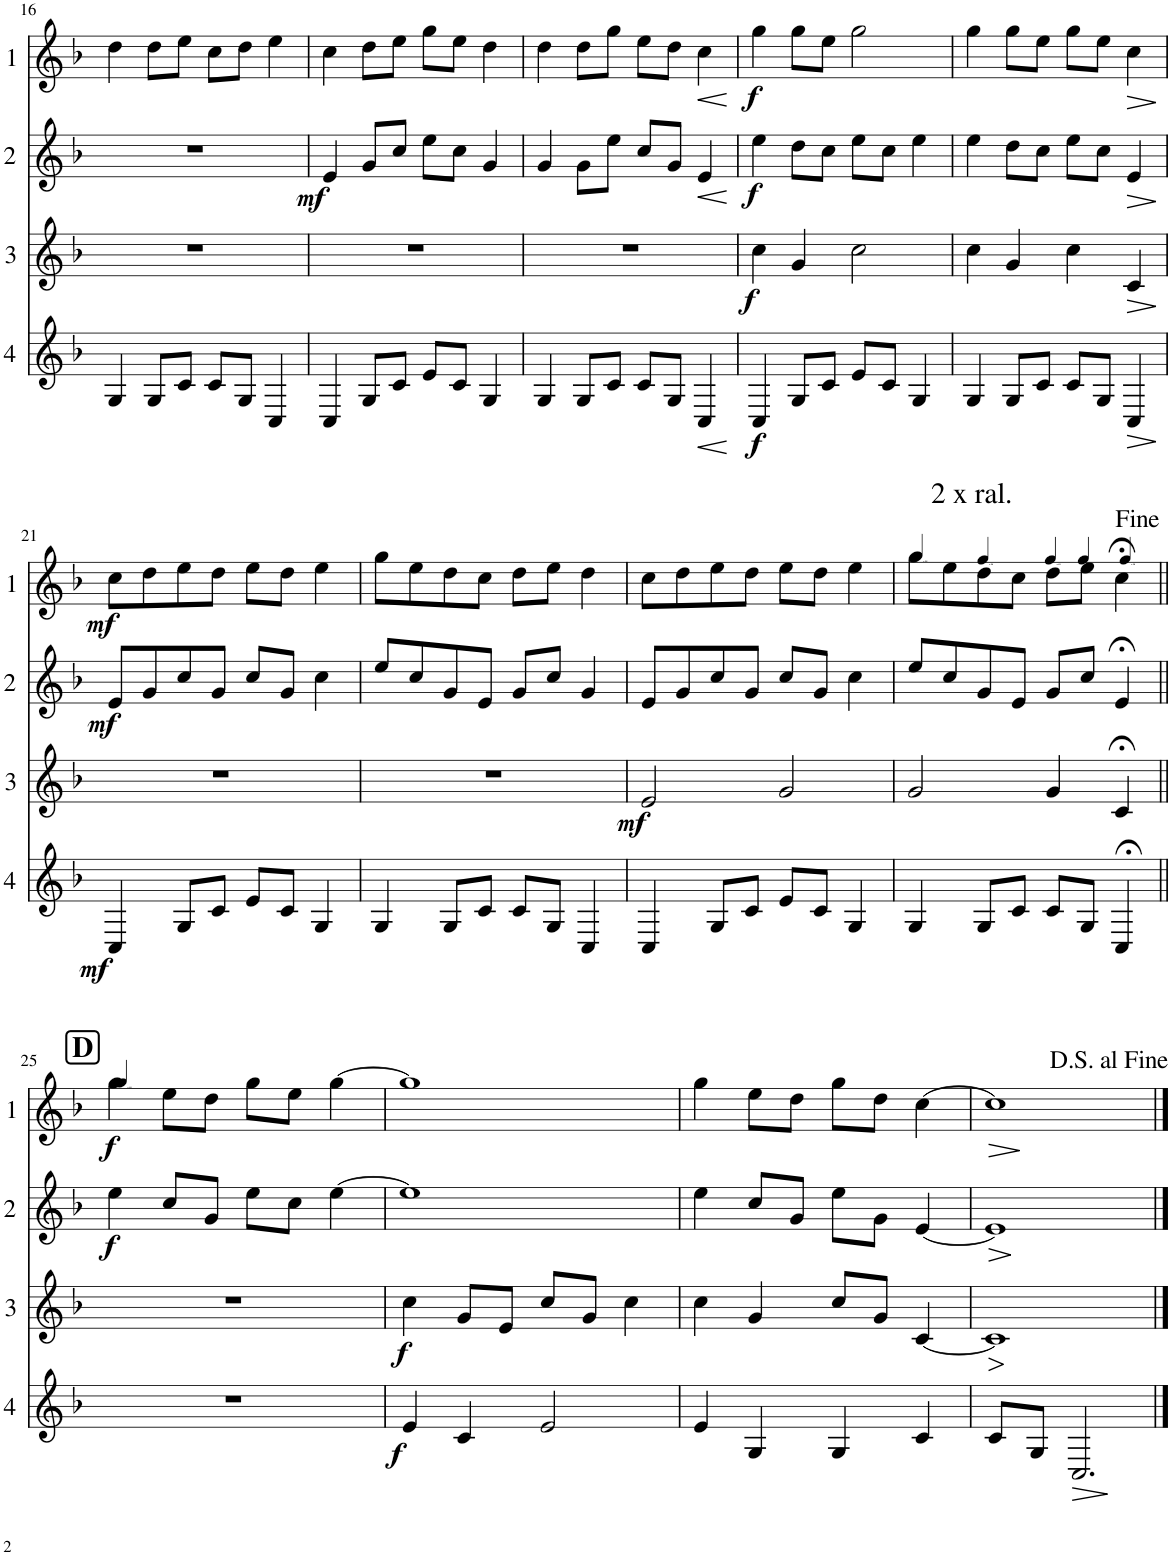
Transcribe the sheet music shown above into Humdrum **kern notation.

**kern	**dynam	**kern	**dynam	**kern	**dynam	**kern	**dynam
*part4	*part4	*part3	*part3	*part2	*part2	*part1	*part1
*staff4	*staff4	*staff3	*staff3	*staff2	*staff2	*staff1	*staff1
*I"Cor 4	*	*I"Cor 3	*	*I"Cor 2	*	*I"Cor 1	*
!!LO:PB:g=z
*clefG2	*	*clefG2	*	*clefG2	*	*clefG2	*
*Trd4c7	*	*Trd4c7	*	*Trd4c7	*	*Trd4c7	*
*k[b-]	*	*k[b-]	*	*k[b-]	*	*k[b-]	*
*M4/4	*	*M4/4	*	*M4/4	*	*M4/4	*
=16	=16	=16	=16	=16	=16	=16	=16
4G/	.	1r	.	1r	.	4dd\	.
8G/L	.	.	.	.	.	8dd\L	.
8c/J	.	.	.	.	.	8ee\J	.
8c/L	.	.	.	.	.	8cc\L	.
8G/J	.	.	.	.	.	8dd\J	.
4C/	.	.	.	.	.	4ee\	.
=17	=17	=17	=17	=17	=17	=17	=17
!	!	!	!	!	!LO:DY:b	!	!
4C/	.	1r	.	4e/	mf	4cc\	.
8G/L	.	.	.	8g/L	.	8dd\L	.
8c/J	.	.	.	8cc/J	.	8ee\J	.
8e/L	.	.	.	8ee\L	.	8gg\L	.
8c/J	.	.	.	8cc\J	.	8ee\J	.
4G/	.	.	.	4g/	.	4dd\	.
=18	=18	=18	=18	=18	=18	=18	=18
4G/	.	1r	.	4g/	.	4dd\	.
8G/L	.	.	.	8g\L	.	8dd\L	.
8c/J	.	.	.	8ee\J	.	8gg\J	.
8c/L	.	.	.	8cc/L	.	8ee\L	.
8G/J	.	.	.	8g/J	.	8dd\J	.
!	!LO:HP:b	!	!	!	!LO:HP:b	!	!LO:HP:b
4C/	<	.	.	4e/	<	4cc\	<
.	[	.	.	.	[	.	[
=19	=19	=19	=19	=19	=19	=19	=19
!	!LO:DY:b	!	!LO:DY:b	!	!LO:DY:b	!	!LO:DY:b
4C/	f	4cc\	f	4ee\	f	4gg\	f
8G/L	.	4g/	.	8dd\L	.	8gg\L	.
8c/J	.	.	.	8cc\J	.	8ee\J	.
8e/L	.	2cc\	.	8ee\L	.	2gg\	.
8c/J	.	.	.	8cc\J	.	.	.
4G/	.	.	.	4ee\	.	.	.
=20	=20	=20	=20	=20	=20	=20	=20
4G/	.	4cc\	.	4ee\	.	4gg\	.
8G/L	.	4g/	.	8dd\L	.	8gg\L	.
8c/J	.	.	.	8cc\J	.	8ee\J	.
8c/L	.	4cc\	.	8ee\L	.	8gg\L	.
8G/J	.	.	.	8cc\J	.	8ee\J	.
!	!LO:HP:b	!	!LO:HP:b	!	!LO:HP:b	!	!LO:HP:b
4C/	>	4c/	>	4e/	>	4cc\	>
.	]	.	]	.	]	.	]
!!LO:LB:g=z
=21	=21	=21	=21	=21	=21	=21	=21
!	!LO:DY:b	!	!	!	!LO:DY:b	!	!LO:DY:b
4C/	mf	1r	.	8e/L	mf	8cc\L	mf
.	.	.	.	8g/	.	8dd\	.
8G/L	.	.	.	8cc/	.	8ee\	.
8c/J	.	.	.	8g/J	.	8dd\J	.
8e/L	.	.	.	8cc/L	.	8ee\L	.
8c/J	.	.	.	8g/J	.	8dd\J	.
4G/	.	.	.	4cc\	.	4ee\	.
=22	=22	=22	=22	=22	=22	=22	=22
4G/	.	1r	.	8ee/L	.	8gg\L	.
.	.	.	.	8cc/	.	8ee\	.
8G/L	.	.	.	8g/	.	8dd\	.
8c/J	.	.	.	8e/J	.	8cc\J	.
8c/L	.	.	.	8g/L	.	8dd\L	.
8G/J	.	.	.	8cc/J	.	8ee\J	.
4C/	.	.	.	4g/	.	4dd\	.
=23	=23	=23	=23	=23	=23	=23	=23
!	!	!	!LO:DY:b	!	!	!	!
4C/	.	2e/	mf	8e/L	.	8cc\L	.
.	.	.	.	8g/	.	8dd\	.
8G/L	.	.	.	8cc/	.	8ee\	.
8c/J	.	.	.	8g/J	.	8dd\J	.
8e/L	.	2g/	.	8cc/L	.	8ee\L	.
8c/J	.	.	.	8g/J	.	8dd\J	.
4G/	.	.	.	4cc\	.	4ee\	.
=24	=24	=24	=24	=24	=24	=24	=24
*	*	*	*	*	*	*MM58	*
!	!	!	!	!	!	!LO:TX:a:t=2 x ral.	!
4G/	.	2g/	.	8ee/L	.	8gg\L	.
.	.	.	.	8cc/	.	8ee\	.
*	*	*	*	*	*	*MM54	*
8G/L	.	.	.	8g/	.	8dd\	.
8c/J	.	.	.	8e/J	.	8cc\J	.
*	*	*	*	*	*	*MM49	*
8c/L	.	4g/	.	8g/L	.	8dd\L	.
*	*	*	*	*	*	*MM40	*
8G/J	.	.	.	8cc/J	.	8ee\J	.
*	*	*	*	*	*	*MM30	*
4C;</	.	4c;</	.	4e;</	.	4cc;<\	.
!!LO:LB:g=z
=25||	=25||	=25||	=25||	=25||	=25||	=25||	=25||
!!LO:REH:place=s1:a:B:cj:fs=14:t=D
*	*	*	*	*	*	*MM60	*
!	!	!	!	!	!LO:DY:b	!	!LO:DY:b
1r	.	1r	.	4ee\	f	4gg\	f
.	.	.	.	8cc/L	.	8ee\L	.
.	.	.	.	8g/J	.	8dd\J	.
.	.	.	.	8ee\L	.	8gg\L	.
.	.	.	.	8cc\J	.	8ee\J	.
.	.	.	.	[4ee\	.	[4gg\	.
=26	=26	=26	=26	=26	=26	=26	=26
!	!LO:DY:b	!	!LO:DY:b	!	!	!	!
4e/	f	4cc\	f	1ee]	.	1gg]	.
4c/	.	8g/L	.	.	.	.	.
.	.	8e/J	.	.	.	.	.
2e/	.	8cc/L	.	.	.	.	.
.	.	8g/J	.	.	.	.	.
.	.	4cc\	.	.	.	.	.
=27	=27	=27	=27	=27	=27	=27	=27
4e/	.	4cc\	.	4ee\	.	4gg\	.
4G/	.	4g/	.	8cc/L	.	8ee\L	.
.	.	.	.	8g/J	.	8dd\J	.
4G/	.	8cc/L	.	8ee\L	.	8gg\L	.
.	.	8g/J	.	8g\J	.	8dd\J	.
4c/	.	[4c/	.	[4e/	.	[4cc\	.
=28	=28	=28	=28	=28	=28	=28	=28
!	!	!	!LO:HP:b	!	!LO:HP:b	!	!LO:HP:b
8c/L	.	1c]	>	1e]	>	1cc]	>
8G/J	.	.	.	.	.	.	.
!	!LO:HP:b	!	!	!	!	!	!
2.C/	>	.	.	.	.	.	.
.	]	.	]	.	]	.	]
==	==	==	==	==	==	==	==
*-	*-	*-	*-	*-	*-	*-	*-
